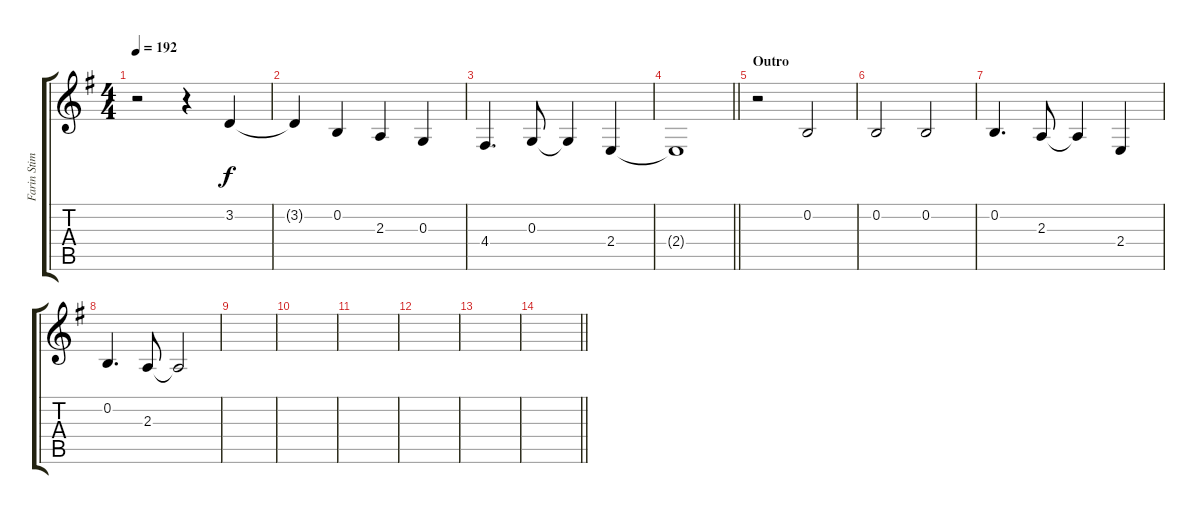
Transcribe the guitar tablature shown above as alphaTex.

\track ("Farin Stimme" "Farin Stim") {instrument oboe}
\staff {score tabs}
\tuning (E4 B3 G3 D3 A2 E2) {hide}
\ts (4 4)
\tempo 192
\clef g2
\ks g
r.2{dy f} r.4 3.2.4 |
3.2{t}.4 0.2.4 2.3.4 0.3.4 |
4.4.4{d} 0.3.8 0.3{t}.4 2.4.4 |
\barLineRight lightlight
2.4{t}.1 |
\section ("" "Outro")
r.2 0.2.2 |
0.2.2 0.2.2 |
0.2.4{d} 2.3.8 2.3{t}.4 2.4.4 |
0.2.4{d} 2.3.8 2.3{t}.2 |
|
|
|
|
|
\barLineRight lightlight
